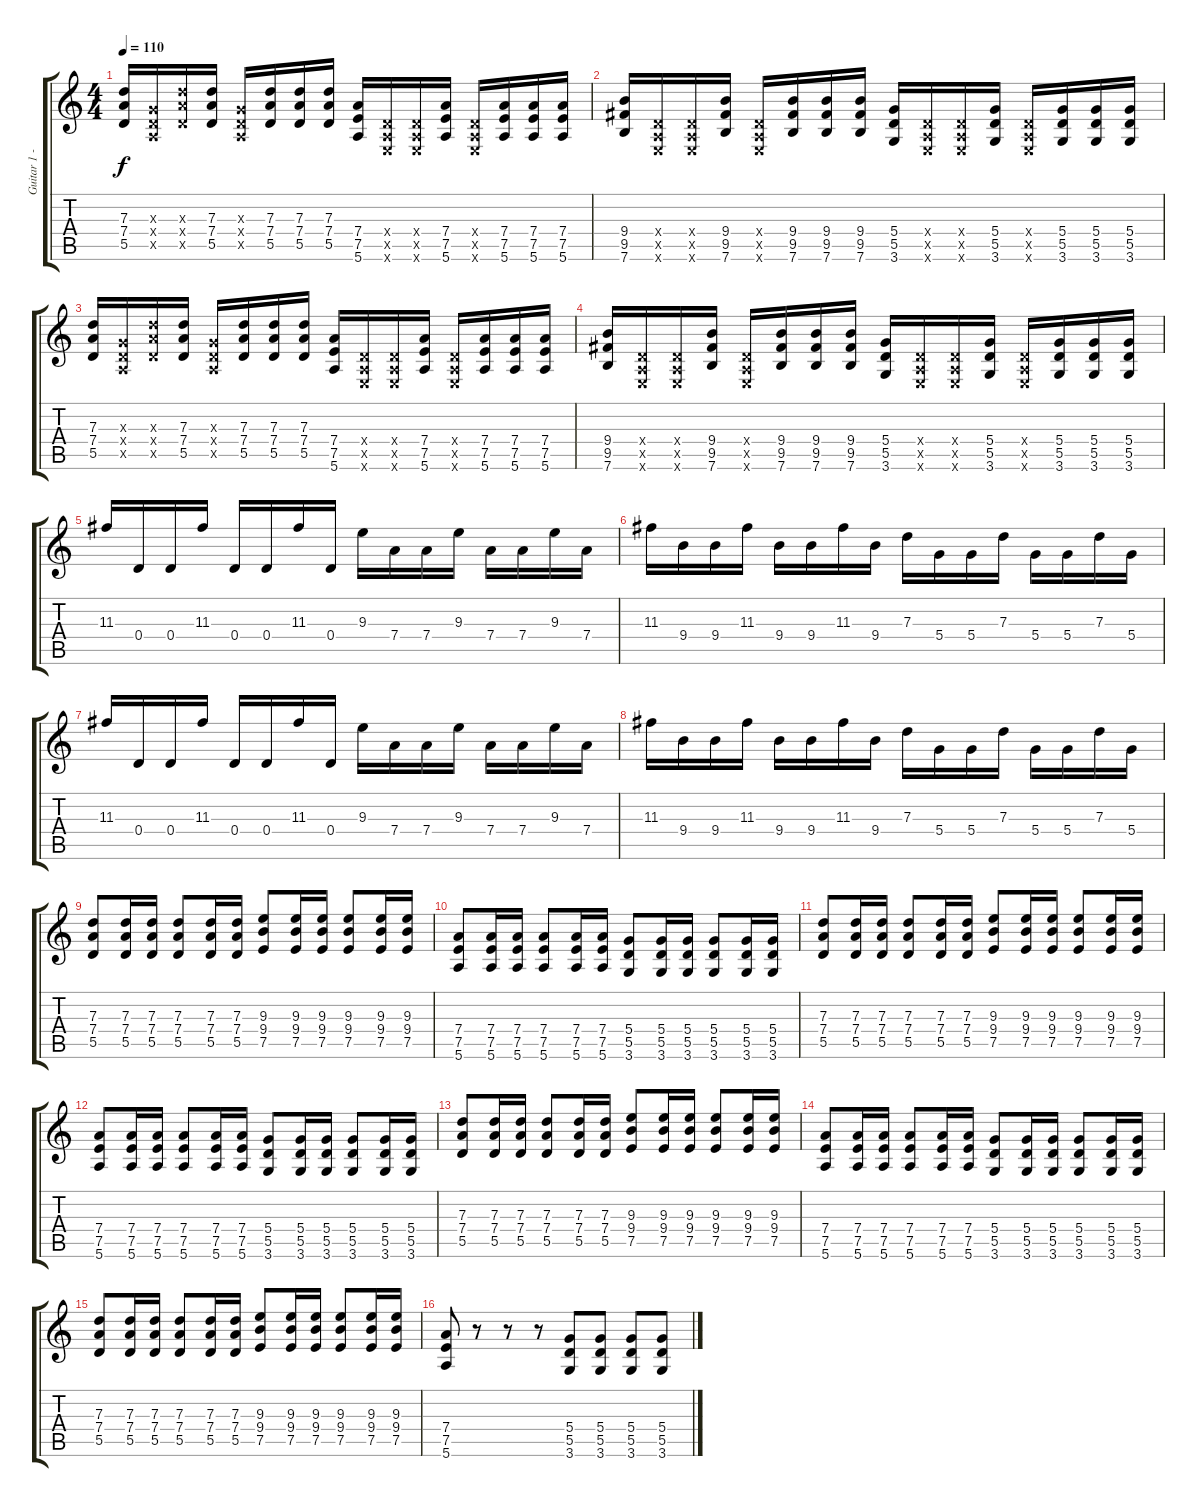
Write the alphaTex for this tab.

\track ("Guitar 1 - Tom" "Guitar 1 -") {instrument distortionguitar}
\staff {score tabs}
\tuning (E4 B3 G3 D3 A2 E2) {hide}
\ts (4 4)
\tempo 110
\clef g2
\ks c
(7.3 7.4 5.5).16{dy f} (0.3{x} 0.4{x} 0.5{x}).16 (7.3{x} 7.4{x} 5.5{x}).16 (7.3 7.4 5.5).16 (0.3{x} 0.4{x} 0.5{x}).16 (7.3 7.4 5.5).16 (7.3 7.4 5.5).16 (7.3 7.4 5.5).16 (7.4 7.5 5.6).16 (0.4{x} 0.5{x} 0.6{x}).16 (0.4{x} 0.5{x} 0.6{x}).16 (7.4 7.5 5.6).16 (0.4{x} 0.5{x} 0.6{x}).16 (7.4 7.5 5.6).16 (7.4 7.5 5.6).16 (7.4 7.5 5.6).16 |
(9.4 9.5 7.6).16 (0.4{x} 0.5{x} 0.6{x}).16 (0.4{x} 0.5{x} 0.6{x}).16 (9.4 9.5 7.6).16 (0.4{x} 0.5{x} 0.6{x}).16 (9.4 9.5 7.6).16 (9.4 9.5 7.6).16 (9.4 9.5 7.6).16 (5.4 5.5 3.6).16 (0.4{x} 0.5{x} 0.6{x}).16 (0.4{x} 0.5{x} 0.6{x}).16 (5.4 5.5 3.6).16 (0.4{x} 0.5{x} 0.6{x}).16 (5.4 5.5 3.6).16 (5.4 5.5 3.6).16 (5.4 5.5 3.6).16 |
(7.3 7.4 5.5).16 (0.3{x} 0.4{x} 0.5{x}).16 (7.3{x} 7.4{x} 5.5{x}).16 (7.3 7.4 5.5).16 (0.3{x} 0.4{x} 0.5{x}).16 (7.3 7.4 5.5).16 (7.3 7.4 5.5).16 (7.3 7.4 5.5).16 (7.4 7.5 5.6).16 (0.4{x} 0.5{x} 0.6{x}).16 (0.4{x} 0.5{x} 0.6{x}).16 (7.4 7.5 5.6).16 (0.4{x} 0.5{x} 0.6{x}).16 (7.4 7.5 5.6).16 (7.4 7.5 5.6).16 (7.4 7.5 5.6).16 |
(9.4 9.5 7.6).16 (0.4{x} 0.5{x} 0.6{x}).16 (0.4{x} 0.5{x} 0.6{x}).16 (9.4 9.5 7.6).16 (0.4{x} 0.5{x} 0.6{x}).16 (9.4 9.5 7.6).16 (9.4 9.5 7.6).16 (9.4 9.5 7.6).16 (5.4 5.5 3.6).16 (0.4{x} 0.5{x} 0.6{x}).16 (0.4{x} 0.5{x} 0.6{x}).16 (5.4 5.5 3.6).16 (0.4{x} 0.5{x} 0.6{x}).16 (5.4 5.5 3.6).16 (5.4 5.5 3.6).16 (5.4 5.5 3.6).16 |
11.3.16 0.4.16 0.4.16 11.3.16 0.4.16 0.4.16 11.3.16 0.4.16 9.3.16 7.4.16 7.4.16 9.3.16 7.4.16 7.4.16 9.3.16 7.4.16 |
11.3.16 9.4.16 9.4.16 11.3.16 9.4.16 9.4.16 11.3.16 9.4.16 7.3.16 5.4.16 5.4.16 7.3.16 5.4.16 5.4.16 7.3.16 5.4.16 |
11.3.16 0.4.16 0.4.16 11.3.16 0.4.16 0.4.16 11.3.16 0.4.16 9.3.16 7.4.16 7.4.16 9.3.16 7.4.16 7.4.16 9.3.16 7.4.16 |
11.3.16 9.4.16 9.4.16 11.3.16 9.4.16 9.4.16 11.3.16 9.4.16 7.3.16 5.4.16 5.4.16 7.3.16 5.4.16 5.4.16 7.3.16 5.4.16 |
(7.3 7.4 5.5).8 (7.3 7.4 5.5).16 (7.3 7.4 5.5).16 (7.3 7.4 5.5).8 (7.3 7.4 5.5).16 (7.3 7.4 5.5).16 (9.3 9.4 7.5).8 (9.3 9.4 7.5).16 (9.3 9.4 7.5).16 (9.3 9.4 7.5).8 (9.3 9.4 7.5).16 (9.3 9.4 7.5).16 |
(7.4 7.5 5.6).8 (7.4 7.5 5.6).16 (7.4 7.5 5.6).16 (7.4 7.5 5.6).8 (7.4 7.5 5.6).16 (7.4 7.5 5.6).16 (5.4 5.5 3.6).8 (5.4 5.5 3.6).16 (5.4 5.5 3.6).16 (5.4 5.5 3.6).8 (5.4 5.5 3.6).16 (5.4 5.5 3.6).16 |
(7.3 7.4 5.5).8 (7.3 7.4 5.5).16 (7.3 7.4 5.5).16 (7.3 7.4 5.5).8 (7.3 7.4 5.5).16 (7.3 7.4 5.5).16 (9.3 9.4 7.5).8 (9.3 9.4 7.5).16 (9.3 9.4 7.5).16 (9.3 9.4 7.5).8 (9.3 9.4 7.5).16 (9.3 9.4 7.5).16 |
(7.4 7.5 5.6).8 (7.4 7.5 5.6).16 (7.4 7.5 5.6).16 (7.4 7.5 5.6).8 (7.4 7.5 5.6).16 (7.4 7.5 5.6).16 (5.4 5.5 3.6).8 (5.4 5.5 3.6).16 (5.4 5.5 3.6).16 (5.4 5.5 3.6).8 (5.4 5.5 3.6).16 (5.4 5.5 3.6).16 |
(7.3 7.4 5.5).8 (7.3 7.4 5.5).16 (7.3 7.4 5.5).16 (7.3 7.4 5.5).8 (7.3 7.4 5.5).16 (7.3 7.4 5.5).16 (9.3 9.4 7.5).8 (9.3 9.4 7.5).16 (9.3 9.4 7.5).16 (9.3 9.4 7.5).8 (9.3 9.4 7.5).16 (9.3 9.4 7.5).16 |
(7.4 7.5 5.6).8 (7.4 7.5 5.6).16 (7.4 7.5 5.6).16 (7.4 7.5 5.6).8 (7.4 7.5 5.6).16 (7.4 7.5 5.6).16 (5.4 5.5 3.6).8 (5.4 5.5 3.6).16 (5.4 5.5 3.6).16 (5.4 5.5 3.6).8 (5.4 5.5 3.6).16 (5.4 5.5 3.6).16 |
(7.3 7.4 5.5).8 (7.3 7.4 5.5).16 (7.3 7.4 5.5).16 (7.3 7.4 5.5).8 (7.3 7.4 5.5).16 (7.3 7.4 5.5).16 (9.3 9.4 7.5).8 (9.3 9.4 7.5).16 (9.3 9.4 7.5).16 (9.3 9.4 7.5).8 (9.3 9.4 7.5).16 (9.3 9.4 7.5).16 |
(7.4 7.5 5.6).8 r.8 r.8 r.8 (5.4 5.5 3.6).8 (5.4 5.5 3.6).8 (5.4 5.5 3.6).8 (5.4 5.5 3.6).8
